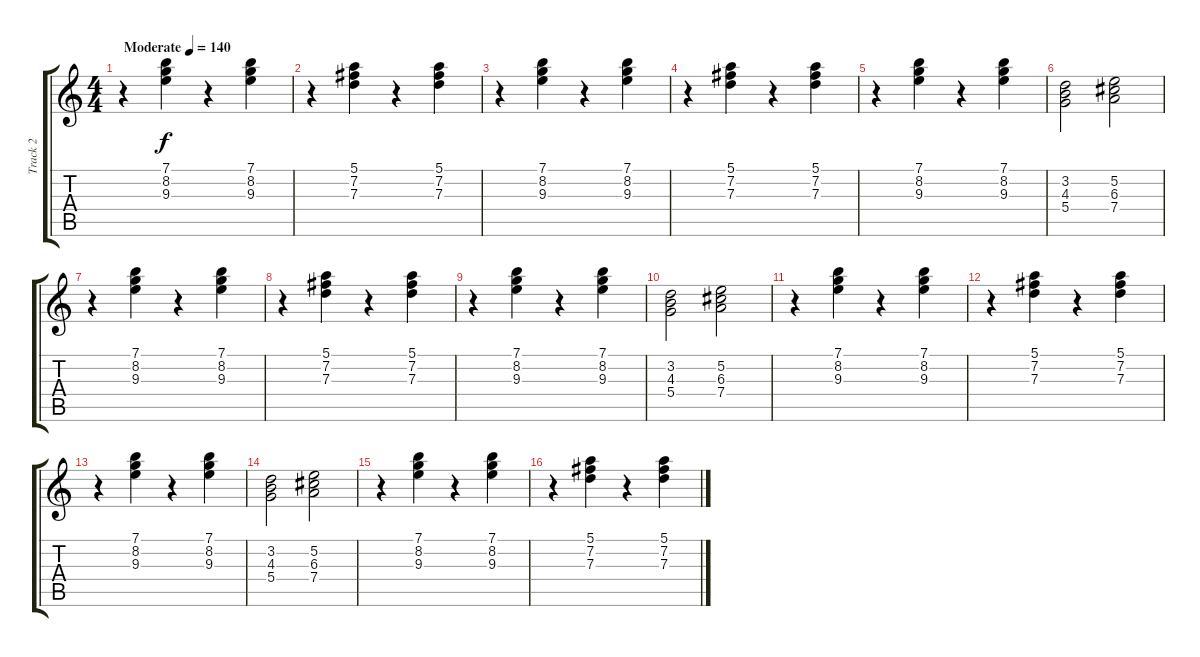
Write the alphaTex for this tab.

\track ("Track 2" "Track 2") {instrument acousticguitarsteel}
\staff {score tabs}
\tuning (E4 B3 G3 D3 A2 E2) {hide}
\ts (4 4)
\tempo (140 "Moderate")
\clef g2
\ks c
r.4{dy f instrument acousticguitarsteel} (7.1 8.2 9.3).4 r.4 (7.1 8.2 9.3).4 |
r.4 (5.1 7.2 7.3).4 r.4 (5.1 7.2 7.3).4 |
r.4 (7.1 8.2 9.3).4 r.4 (7.1 8.2 9.3).4 |
r.4 (5.1 7.2 7.3).4 r.4 (5.1 7.2 7.3).4 |
r.4 (7.1 8.2 9.3).4 r.4 (7.1 8.2 9.3).4 |
(3.2 4.3 5.4).2 (5.2 6.3 7.4).2 |
r.4 (7.1 8.2 9.3).4 r.4 (7.1 8.2 9.3).4 |
r.4 (5.1 7.2 7.3).4 r.4 (5.1 7.2 7.3).4 |
r.4 (7.1 8.2 9.3).4 r.4 (7.1 8.2 9.3).4 |
(3.2 4.3 5.4).2 (5.2 6.3 7.4).2 |
r.4 (7.1 8.2 9.3).4 r.4 (7.1 8.2 9.3).4 |
r.4 (5.1 7.2 7.3).4 r.4 (5.1 7.2 7.3).4 |
r.4 (7.1 8.2 9.3).4 r.4 (7.1 8.2 9.3).4 |
(3.2 4.3 5.4).2 (5.2 6.3 7.4).2 |
r.4 (7.1 8.2 9.3).4 r.4 (7.1 8.2 9.3).4 |
r.4 (5.1 7.2 7.3).4 r.4 (5.1 7.2 7.3).4
